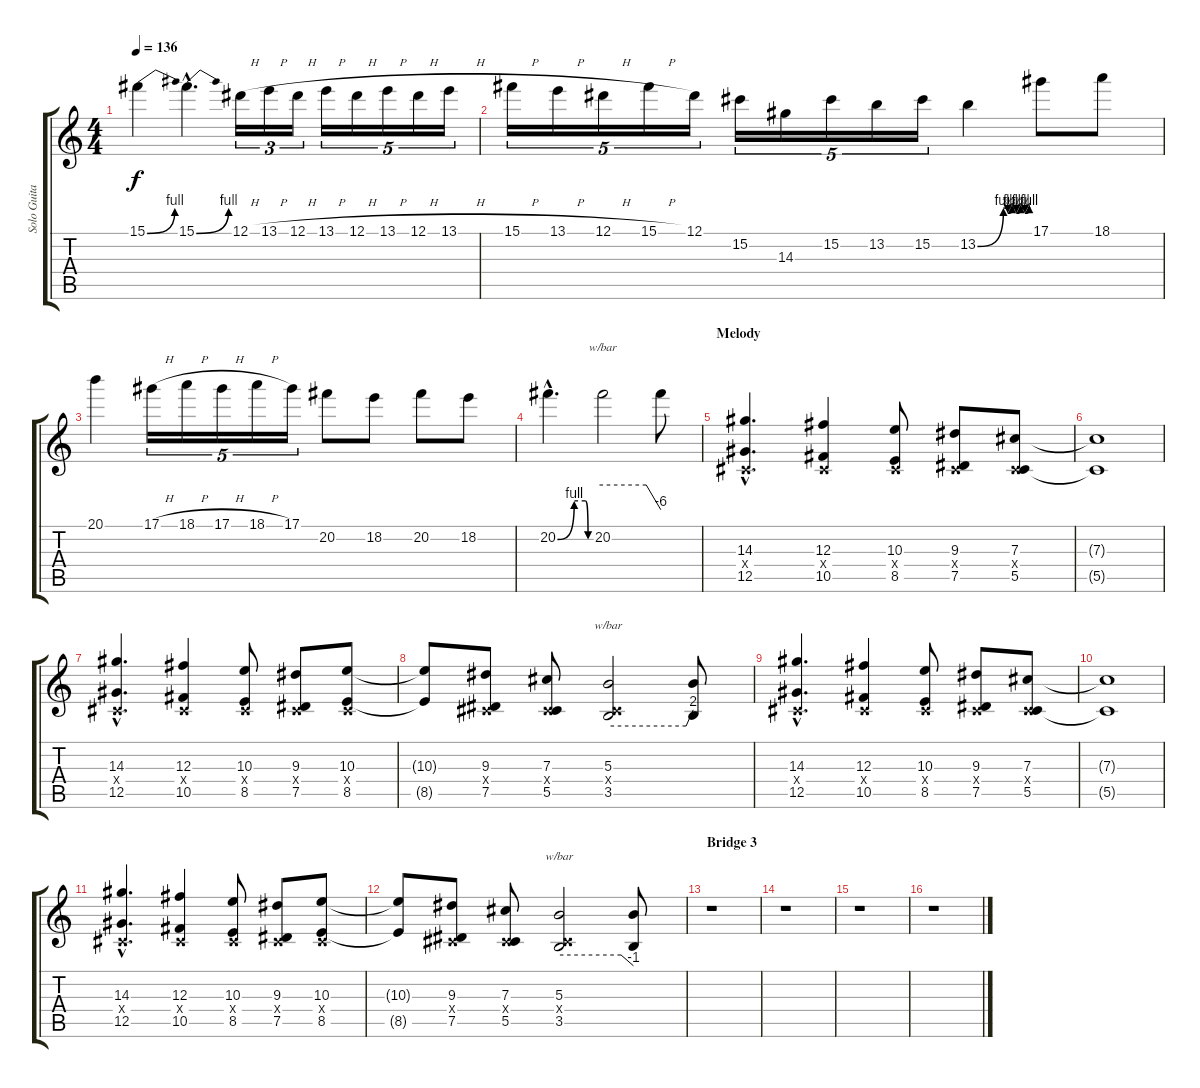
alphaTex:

\track ("Solo Guitar" "Solo Guita") {instrument distortionguitar}
\staff {score tabs}
\tuning (Eb4 Bb3 Gb3 Db3 Ab2 Eb2) {hide}
\ts (4 4)
\tempo 136
\clef g2
\ks c
15.1{be (bend 0 0 60 4)}.4{dy f} 15.1{be (bend 0 0 60 4) hac}.4{d} 12.1{h}.16{tu (3 2)} 13.1{h}.16{tu (3 2)} 12.1{h}.16{tu (3 2)} 13.1{h}.16{tu (5 4)} 12.1{h}.16{tu (5 4)} 13.1{h}.16{tu (5 4)} 12.1{h}.16{tu (5 4)} 13.1{h}.16{tu (5 4)} |
15.1{h}.16{tu (5 4)} 13.1{h}.16{tu (5 4)} 12.1{h}.16{tu (5 4)} 15.1{h}.16{tu (5 4)} 12.1.16{tu (5 4)} 15.2.16{tu (5 4)} 14.3.16{tu (5 4)} 15.2.16{tu (5 4)} 13.2.16{tu (5 4)} 15.2.16{tu (5 4)} 13.2{be (custom 0 0 30 4 35 3 40 4 45 3 50 4 55 3 60 4)}.4 17.1.8 18.1.8 |
20.1.4 17.1{h}.16{tu (5 4)} 18.1{h}.16{tu (5 4)} 17.1{h}.16{tu (5 4)} 18.1{h}.16{tu (5 4)} 17.1.16{tu (5 4)} 20.2.8 18.2.8 20.2.8 18.2.8 |
20.2{be (custom 0 0 30 4 50 4 55 0 60 0) hac}.4{d} 20.2.2{tbe (custom default 0 0 45 0 60 -24)} 20.2{t}.8 |
\section ("" "Melody")
(14.3{hac} 0.4{hac x} 12.5{hac}).4{d} (12.3 0.4{x} 10.5).4 (10.3 0.4{x} 8.5).8 (9.3 0.4{x} 7.5).8 (7.3 0.4{x} 5.5).8 |
(7.3{t} 5.5{t}).1 |
(14.3{hac} 0.4{hac x} 12.5{hac}).4{d} (12.3 0.4{x} 10.5).4 (10.3 0.4{x} 8.5).8 (9.3 0.4{x} 7.5).8 (10.3 0.4{x} 8.5).8 |
(10.3{t} 8.5{t}).8 (9.3 0.4{x} 7.5).8 (7.3 0.4{x} 5.5).8 (5.3 0.4{x} 3.5).2{tbe (custom default 0 0 55 0 60 8)} (5.3{t} 3.5{t}).8 |
(14.3{hac} 0.4{hac x} 12.5{hac}).4{d} (12.3 0.4{x} 10.5).4 (10.3 0.4{x} 8.5).8 (9.3 0.4{x} 7.5).8 (7.3 0.4{x} 5.5).8 |
(7.3{t} 5.5{t}).1 |
(14.3{hac} 0.4{hac x} 12.5{hac}).4{d} (12.3 0.4{x} 10.5).4 (10.3 0.4{x} 8.5).8 (9.3 0.4{x} 7.5).8 (10.3 0.4{x} 8.5).8 |
(10.3{t} 8.5{t}).8 (9.3 0.4{x} 7.5).8 (7.3 0.4{x} 5.5).8 (5.3 0.4{x} 3.5).2{tbe (custom default 0 0 50 0 60 -4)} (5.3{t} 3.5{t}).8 |
\section ("" "Bridge 3")
r.1 |
r.1 |
r.1 |
r.1
